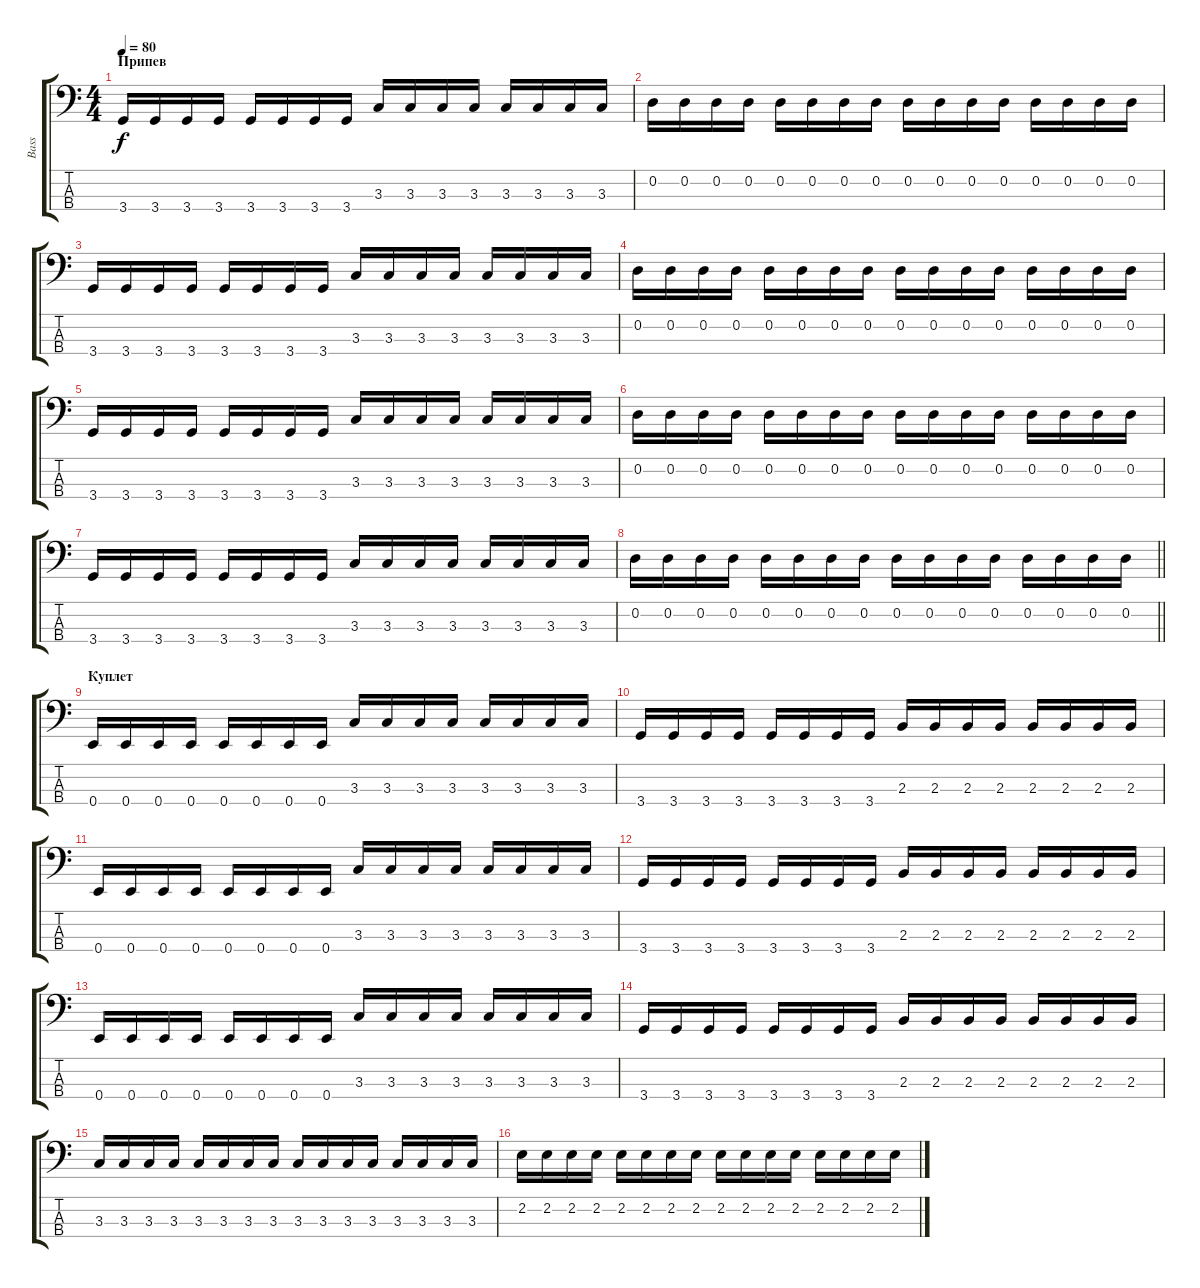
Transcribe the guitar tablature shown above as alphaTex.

\track ("Bass" "Bass") {instrument electricbassfinger}
\staff {score tabs}
\tuning (G2 D2 A1 E1) {hide}
\ts (4 4)
\section ("" "Припев")
\tempo 80
\clef f4
\ks c
3.4.16{dy f} 3.4.16 3.4.16 3.4.16 3.4.16 3.4.16 3.4.16 3.4.16 3.3.16 3.3.16 3.3.16 3.3.16 3.3.16 3.3.16 3.3.16 3.3.16 |
0.2.16 0.2.16 0.2.16 0.2.16 0.2.16 0.2.16 0.2.16 0.2.16 0.2.16 0.2.16 0.2.16 0.2.16 0.2.16 0.2.16 0.2.16 0.2.16 |
3.4.16 3.4.16 3.4.16 3.4.16 3.4.16 3.4.16 3.4.16 3.4.16 3.3.16 3.3.16 3.3.16 3.3.16 3.3.16 3.3.16 3.3.16 3.3.16 |
0.2.16 0.2.16 0.2.16 0.2.16 0.2.16 0.2.16 0.2.16 0.2.16 0.2.16 0.2.16 0.2.16 0.2.16 0.2.16 0.2.16 0.2.16 0.2.16 |
3.4.16 3.4.16 3.4.16 3.4.16 3.4.16 3.4.16 3.4.16 3.4.16 3.3.16 3.3.16 3.3.16 3.3.16 3.3.16 3.3.16 3.3.16 3.3.16 |
0.2.16 0.2.16 0.2.16 0.2.16 0.2.16 0.2.16 0.2.16 0.2.16 0.2.16 0.2.16 0.2.16 0.2.16 0.2.16 0.2.16 0.2.16 0.2.16 |
3.4.16 3.4.16 3.4.16 3.4.16 3.4.16 3.4.16 3.4.16 3.4.16 3.3.16 3.3.16 3.3.16 3.3.16 3.3.16 3.3.16 3.3.16 3.3.16 |
\barLineRight lightlight
0.2.16 0.2.16 0.2.16 0.2.16 0.2.16 0.2.16 0.2.16 0.2.16 0.2.16 0.2.16 0.2.16 0.2.16 0.2.16 0.2.16 0.2.16 0.2.16 |
\section ("" "Куплет")
0.4.16 0.4.16 0.4.16 0.4.16 0.4.16 0.4.16 0.4.16 0.4.16 3.3.16 3.3.16 3.3.16 3.3.16 3.3.16 3.3.16 3.3.16 3.3.16 |
3.4.16 3.4.16 3.4.16 3.4.16 3.4.16 3.4.16 3.4.16 3.4.16 2.3.16 2.3.16 2.3.16 2.3.16 2.3.16 2.3.16 2.3.16 2.3.16 |
0.4.16 0.4.16 0.4.16 0.4.16 0.4.16 0.4.16 0.4.16 0.4.16 3.3.16 3.3.16 3.3.16 3.3.16 3.3.16 3.3.16 3.3.16 3.3.16 |
3.4.16 3.4.16 3.4.16 3.4.16 3.4.16 3.4.16 3.4.16 3.4.16 2.3.16 2.3.16 2.3.16 2.3.16 2.3.16 2.3.16 2.3.16 2.3.16 |
0.4.16 0.4.16 0.4.16 0.4.16 0.4.16 0.4.16 0.4.16 0.4.16 3.3.16 3.3.16 3.3.16 3.3.16 3.3.16 3.3.16 3.3.16 3.3.16 |
3.4.16 3.4.16 3.4.16 3.4.16 3.4.16 3.4.16 3.4.16 3.4.16 2.3.16 2.3.16 2.3.16 2.3.16 2.3.16 2.3.16 2.3.16 2.3.16 |
3.3.16 3.3.16 3.3.16 3.3.16 3.3.16 3.3.16 3.3.16 3.3.16 3.3.16 3.3.16 3.3.16 3.3.16 3.3.16 3.3.16 3.3.16 3.3.16 |
2.2.16 2.2.16 2.2.16 2.2.16 2.2.16 2.2.16 2.2.16 2.2.16 2.2.16 2.2.16 2.2.16 2.2.16 2.2.16 2.2.16 2.2.16 2.2.16
